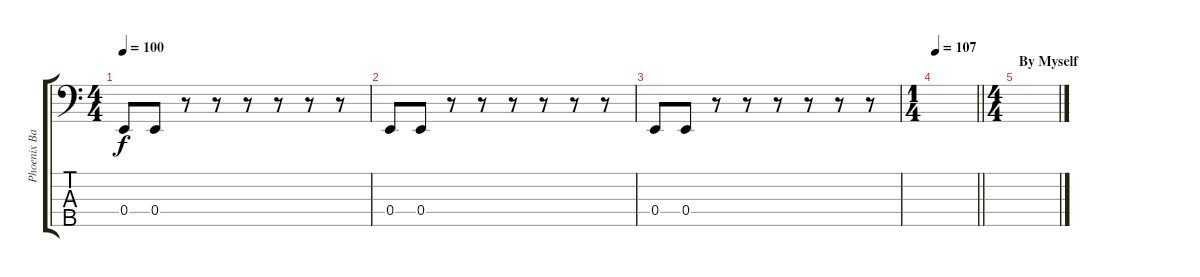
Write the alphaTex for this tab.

\track ("Phoenix Bass1" "Phoenix Ba") {instrument electricbasspick}
\staff {score tabs}
\tuning (G2 D2 A1 E1 A0) {hide}
\ts (4 4)
\tempo 100
\clef f4
\ks c
0.4.8{dy f} 0.4.8 r.8 r.8 r.8 r.8 r.8 r.8 |
0.4.8{volume 0} 0.4.8 r.8 r.8 r.8 r.8 r.8 r.8 |
0.4.8 0.4.8 r.8 r.8 r.8 r.8 r.8 r.8 |
\ts (1 4)
\tempo 107
\barLineRight lightlight
|
\ts (4 4)
\section ("" "By Myself")
